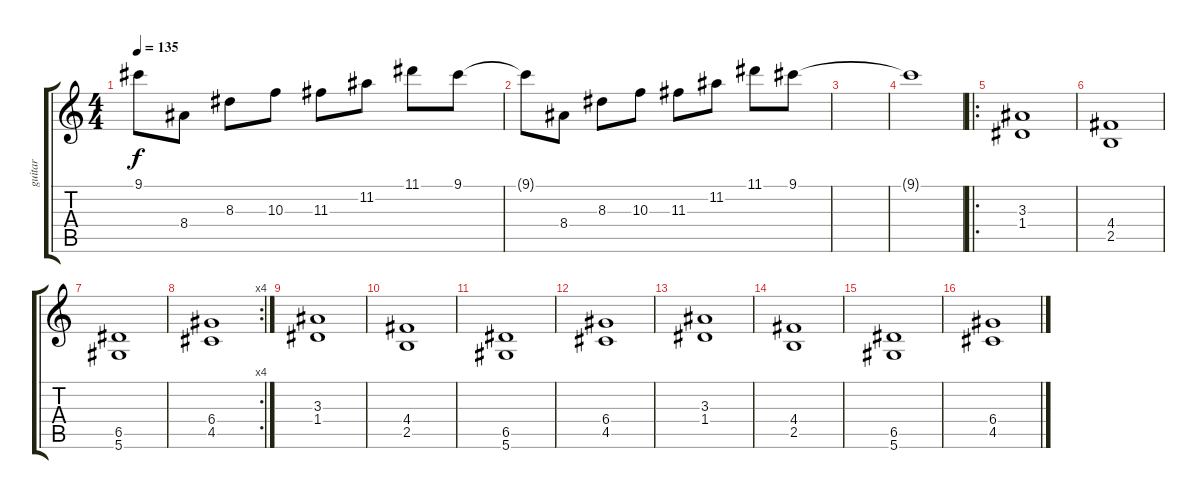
\track ("guitar" "guitar") {instrument distortionguitar}
\staff {score tabs}
\tuning (E4 B3 G3 D3 A2 Eb2) {hide}
\ts (4 4)
\tempo 135
\clef g2
\ks c
9.1{t}.8{dy f} 8.4.8 8.3.8 10.3.8 11.3.8 11.2.8 11.1.8 9.1.8 |
9.1{t}.8 8.4.8 8.3.8 10.3.8 11.3.8 11.2.8 11.1.8 9.1.8 |
|
9.1{t}.1{volume 16} |
\ro
(3.3 1.4).1 |
(4.4 2.5).1 |
(6.5 5.6).1 |
\rc 4
(6.4 4.5).1 |
(3.3 1.4).1 |
(4.4 2.5).1 |
(6.5 5.6).1 |
(6.4 4.5).1 |
(3.3 1.4).1 |
(4.4 2.5).1 |
(6.5 5.6).1 |
(6.4 4.5).1
